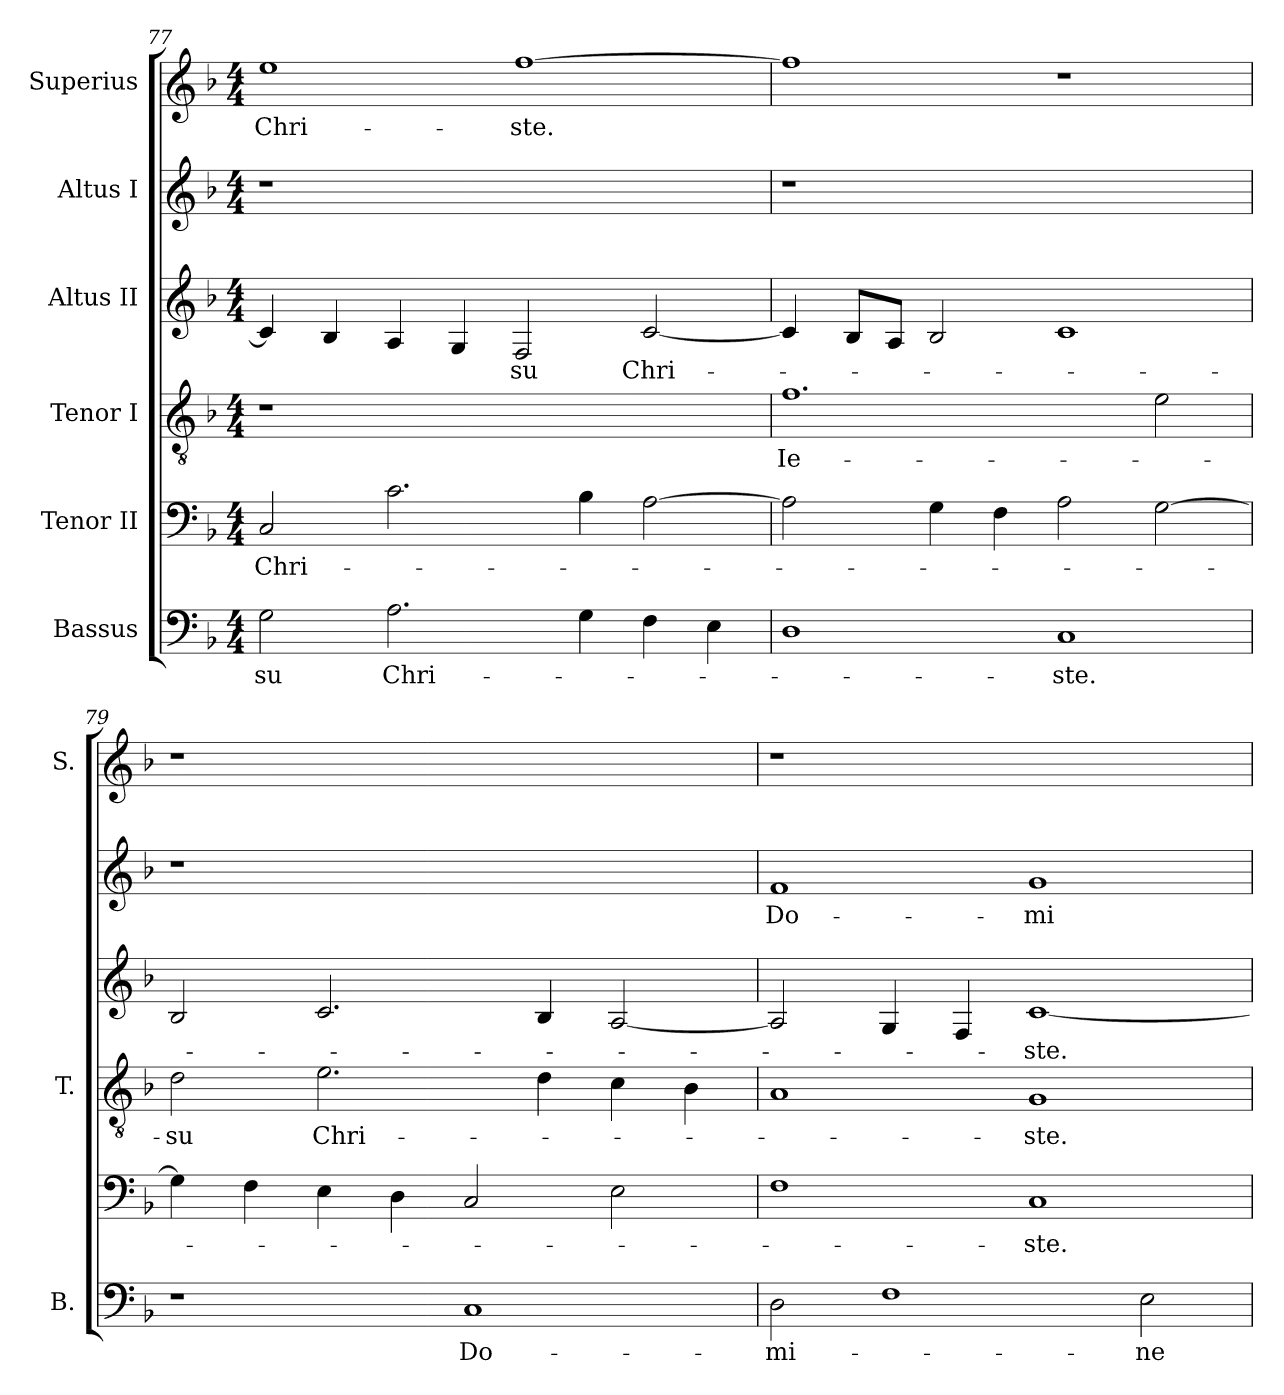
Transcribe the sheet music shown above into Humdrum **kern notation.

**kern	**text	**kern	**text	**kern	**text	**kern	**text	**kern	**text	**kern	**text
*part6	*part6	*part5	*part5	*part4	*part4	*part3	*part3	*part2	*part2	*part1	*part1
*staff6	*staff6	*staff5	*staff5	*staff4	*staff4	*staff3	*staff3	*staff2	*staff2	*staff1	*staff1
*I"Bassus	*	*I"Tenor II	*	*I"Tenor I	*	*I"Altus II	*	*I"Altus I	*	*I"Superius	*
*I'B.	*	*	*	*I'T.	*	*	*	*	*	*I'S.	*
*clefF4	*	*clefF4	*	*clefGv2	*	*clefG2	*	*clefG2	*	*clefG2	*
*	*	*	*	*ITrd7c12	*	*	*	*	*	*	*
*k[b-]	*	*k[b-]	*	*k[b-]	*	*k[b-]	*	*k[b-]	*	*k[b-]	*
*F:	*	*F:	*	*F:	*	*F:	*	*F:	*	*F:	*
*M4/4	*	*M4/4	*	*M4/4	*	*M4/4	*	*M4/4	*	*M4/4	*
=77	=77	=77	=77	=77	=77	=77	=77	=77	=77	=77	=77
!	!LO:LY:b:color=#000000	!	!	!	!	!	!	!	!	!	!
!	!	!	!LO:LY:b:color=#000000	!LO:N:vis=1	!	!	!	!LO:N:vis=1	!	!	!
!	!	!	!	!	!	!	!	!	!	!	!LO:LY:b:color=#000000
2Gi\	-su	2Ci/	Chri-	1r	.	4ci/]	.	1r	.	1eei	Chri-
.	.	.	.	.	.	4B-i/	.	.	.	.	.
!	!LO:LY:b:color=#000000	!	!	!	!	!	!	!	!	!	!
2.Ai\	Chri-	2.ci\	.	.	.	4Ai/	.	.	.	.	.
.	.	.	.	.	.	4Gi/	.	.	.	.	.
!	!	!	!	!	!	!	!LO:LY:b:color=#000000	!	!	!	!
!	!	!	!	!	!	!	!	!	!	!	!LO:LY:b:color=#000000
.	.	.	.	1ryy	.	2Fi/	-su	1ryy	.	[>1ffi	-ste.
4Gi\	.	4B-i\	.	.	.	.	.	.	.	.	.
!	!	!	!	!	!	!	!LO:LY:b:color=#000000	!	!	!	!
4Fi\	.	[>2Ai\	.	.	.	[<2ci/	Chri-	.	.	.	.
4Ei\	.	.	.	.	.	.	.	.	.	.	.
!!LO:PB:g=z
=78	=78	=78	=78	=78	=78	=78	=78	=78	=78	=78	=78
!	!	!	!	!	!LO:LY:b:color=#000000	!	!	!LO:N:vis=1	!	!	!
1Di	.	2Ai\]	.	1.Fi	Ie-	4ci/]	.	1r	.	1ffi]	.
.	.	.	.	.	.	8B-i/L	.	.	.	.	.
.	.	.	.	.	.	8Ai/J	.	.	.	.	.
.	.	4Gi\	.	.	.	2B-i/	.	.	.	.	.
.	.	4Fi\	.	.	.	.	.	.	.	.	.
!	!LO:LY:b:color=#000000	!	!	!	!	!	!	!	!	!	!
1Ci	-ste.	2Ai\	.	.	.	1ci	.	1ryy	.	1r	.
.	.	[>2Gi\	.	2Ei\	.	.	.	.	.	.	.
=79	=79	=79	=79	=79	=79	=79	=79	=79	=79	=79	=79
!	!	!	!	!	!LO:LY:b:color=#000000	!	!	!LO:N:vis=1	!	!LO:N:vis=1	!
1r	.	4Gi\]	.	2Di\	-su	2B-i/	.	1r	.	1r	.
.	.	4Fi\	.	.	.	.	.	.	.	.	.
!	!	!	!	!	!LO:LY:b:color=#000000	!	!	!	!	!	!
.	.	4Ei\	.	2.Ei\	Chri-	2.ci/	.	.	.	.	.
.	.	4Di\	.	.	.	.	.	.	.	.	.
!	!LO:LY:b:color=#000000	!	!	!	!	!	!	!	!	!	!
1Ci	Do-	2Ci/	.	.	.	.	.	1ryy	.	1ryy	.
.	.	.	.	4Di\	.	4B-i/	.	.	.	.	.
.	.	2Ei\	.	4Ci\	.	[<2Ai/	.	.	.	.	.
.	.	.	.	4BB-i\	.	.	.	.	.	.	.
=80	=80	=80	=80	=80	=80	=80	=80	=80	=80	=80	=80
!	!LO:LY:b:color=#000000	!	!	!	!	!	!	!	!	!	!
!	!	!	!	!	!	!	!	!	!LO:LY:b:color=#000000	!LO:N:vis=1	!
2Di\	-mi-	1Fi	.	1AAi	.	2Ai/]	.	1fi	Do-	1r	.
1Fi	.	.	.	.	.	4Gi/	.	.	.	.	.
.	.	.	.	.	.	4Fi/	.	.	.	.	.
!	!	!	!LO:LY:b:color=#000000	!	!	!	!	!	!	!	!
!	!	!	!	!	!LO:LY:b:color=#000000	!	!	!	!	!	!
!	!	!	!	!	!	!	!LO:LY:b:color=#000000	!	!	!	!
!	!	!	!	!	!	!	!	!	!LO:LY:b:color=#000000	!	!
.	.	1Ci	-ste.	1GGi	-ste.	[<1ci	-ste.	1gi	-mi-	1ryy	.
!	!LO:LY:b:color=#000000	!	!	!	!	!	!	!	!	!	!
2Ei\	-ne	.	.	.	.	.	.	.	.	.	.
=	=	=	=	=	=	=	=	=	=	=	=
*-	*-	*-	*-	*-	*-	*-	*-	*-	*-	*-	*-
